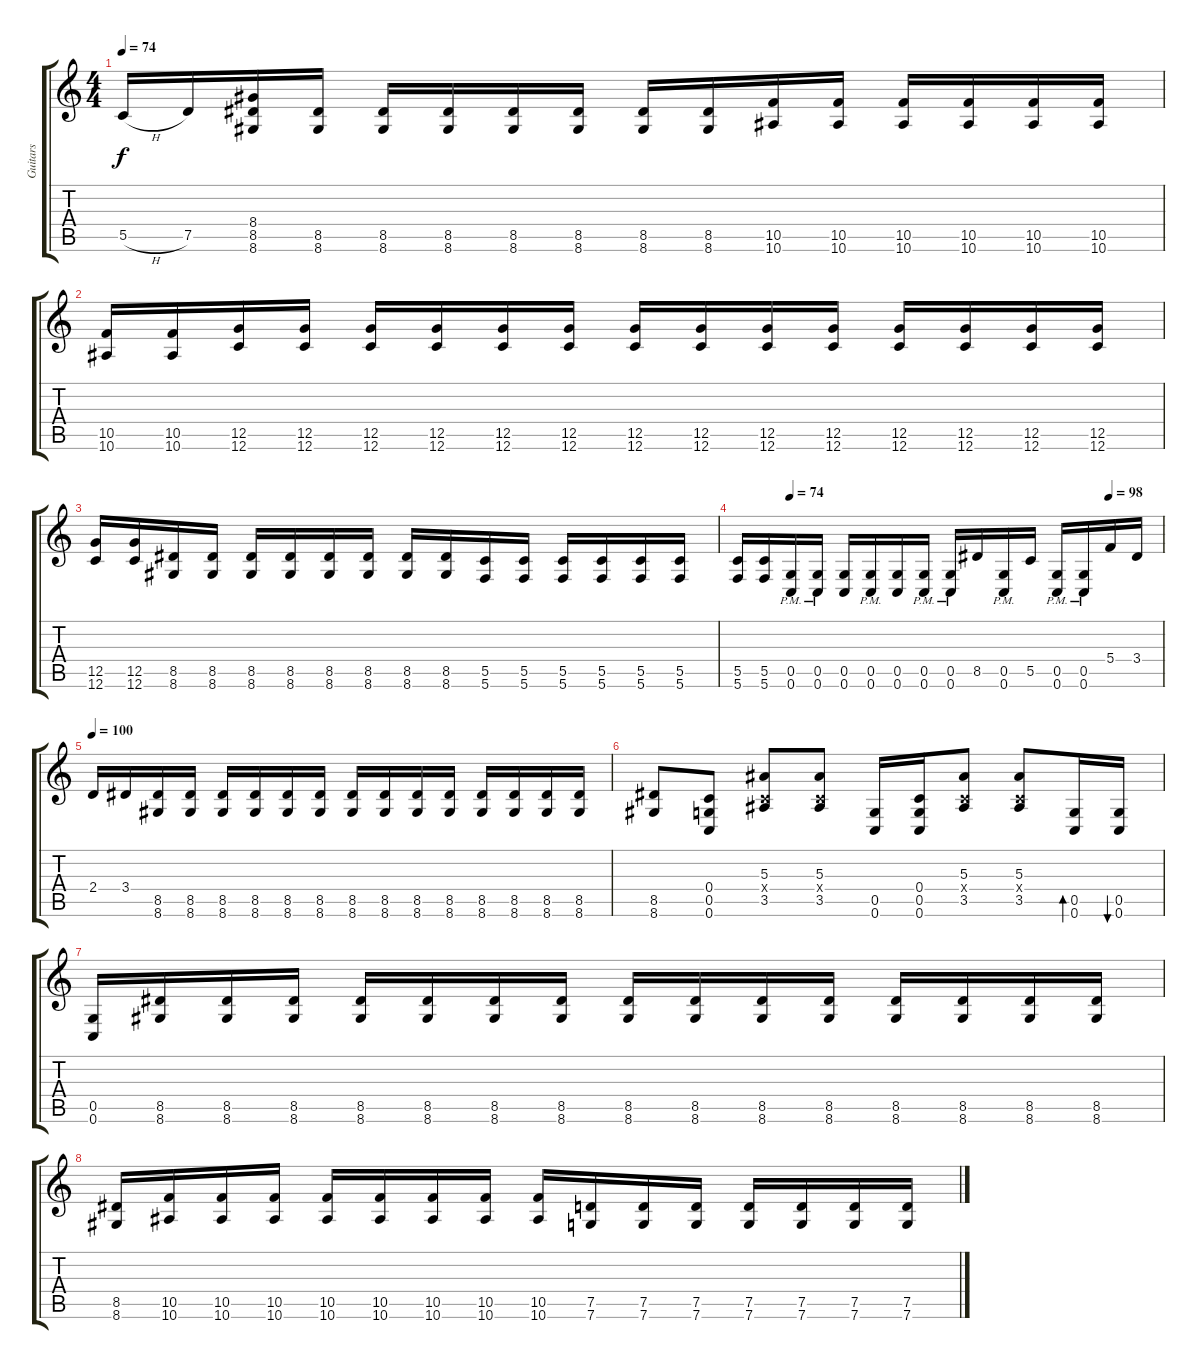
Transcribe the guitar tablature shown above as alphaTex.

\track ("Guitars" "Guitars") {instrument distortionguitar}
\staff {score tabs}
\tuning (D4 A3 F3 C3 G2 C2) {hide}
\ts (4 4)
\tempo 74
\clef g2
\ks c
5.5{h}.16{dy f} 7.5.16 (8.4 8.5 8.6).16 (8.5 8.6).16 (8.5 8.6).16 (8.5 8.6).16 (8.5 8.6).16 (8.5 8.6).16 (8.5 8.6).16 (8.5 8.6).16 (10.5 10.6).16 (10.5 10.6).16 (10.5 10.6).16 (10.5 10.6).16 (10.5 10.6).16 (10.5 10.6).16 |
(10.5 10.6).16 (10.5 10.6).16 (12.5 12.6).16 (12.5 12.6).16 (12.5 12.6).16 (12.5 12.6).16 (12.5 12.6).16 (12.5 12.6).16 (12.5 12.6).16 (12.5 12.6).16 (12.5 12.6).16 (12.5 12.6).16 (12.5 12.6).16 (12.5 12.6).16 (12.5 12.6).16 (12.5 12.6).16 |
(12.5 12.6).16 (12.5 12.6).16 (8.5 8.6).16 (8.5 8.6).16 (8.5 8.6).16 (8.5 8.6).16 (8.5 8.6).16 (8.5 8.6).16 (8.5 8.6).16 (8.5 8.6).16 (5.5 5.6).16 (5.5 5.6).16 (5.5 5.6).16 (5.5 5.6).16 (5.5 5.6).16 (5.5 5.6).16 |
\tempo (98 0.875)
\tempo (74 0.125)
(5.5 5.6).16 (5.5 5.6).16 (0.5{pm} 0.6{pm}).16 (0.5{pm} 0.6{pm}).16 (0.5 0.6).16 (0.5{pm} 0.6{pm}).16 (0.5 0.6).16 (0.5{pm} 0.6{pm}).16 (0.5{pm} 0.6{pm}).16 8.5.16 (0.5{pm} 0.6{pm}).16 5.5.16 (0.5{pm} 0.6{pm}).16 (0.5{pm} 0.6{pm}).16 5.4.16 3.4.16 |
\tempo 100
2.4.16 3.4.16 (8.5 8.6).16 (8.5 8.6).16 (8.5 8.6).16 (8.5 8.6).16 (8.5 8.6).16 (8.5 8.6).16 (8.5 8.6).16 (8.5 8.6).16 (8.5 8.6).16 (8.5 8.6).16 (8.5 8.6).16 (8.5 8.6).16 (8.5 8.6).16 (8.5 8.6).16 |
(8.5 8.6).8 (0.4 0.5 0.6).8 (5.3 0.4{x} 3.5).8 (5.3 0.4{x} 3.5).8 (0.5 0.6).16 (0.4 0.5 0.6).16 (5.3 0.4{x} 3.5).8 (5.3 0.4{x} 3.5).8 (0.5 0.6).16{bd 120} (0.5 0.6).16{bu 480} |
(0.5 0.6).16 (8.5 8.6).16 (8.5 8.6).16 (8.5 8.6).16 (8.5 8.6).16 (8.5 8.6).16 (8.5 8.6).16 (8.5 8.6).16 (8.5 8.6).16 (8.5 8.6).16 (8.5 8.6).16 (8.5 8.6).16 (8.5 8.6).16 (8.5 8.6).16 (8.5 8.6).16 (8.5 8.6).16 |
(8.5 8.6).16 (10.5 10.6).16 (10.5 10.6).16 (10.5 10.6).16 (10.5 10.6).16 (10.5 10.6).16 (10.5 10.6).16 (10.5 10.6).16 (10.5 10.6).16 (7.5 7.6).16 (7.5 7.6).16 (7.5 7.6).16 (7.5 7.6).16 (7.5 7.6).16 (7.5 7.6).16 (7.5 7.6).16
